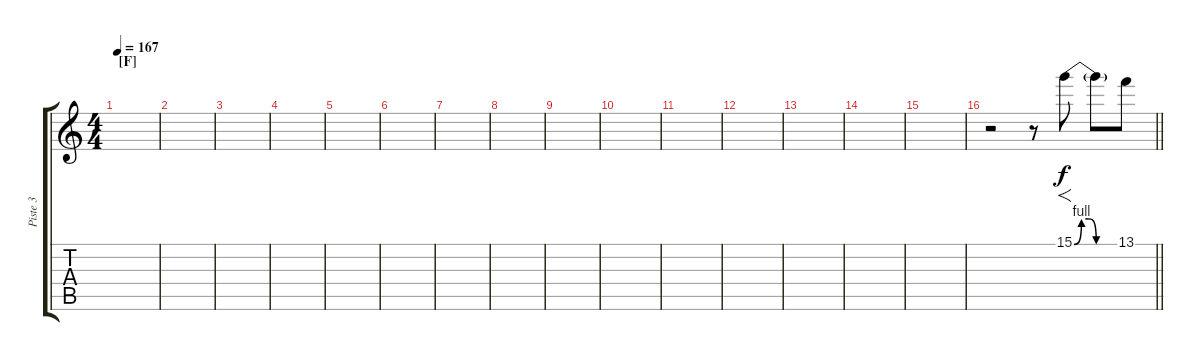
\track ("Piste 3" "Piste 3") {instrument distortionguitar}
\staff {score tabs}
\tuning (E4 B3 G3 D3 A2 D2) {hide}
\ts (4 4)
\section ("" "[F]")
\tempo 167
\clef g2
\ks c
|
|
|
|
|
|
|
|
|
|
|
|
|
|
|
\barLineRight lightlight
r.2 r.8 15.1{be (custom 0 0 10 4 20 4 30 0 60 0)}.8{f} 15.1{t}.8 13.1.8
